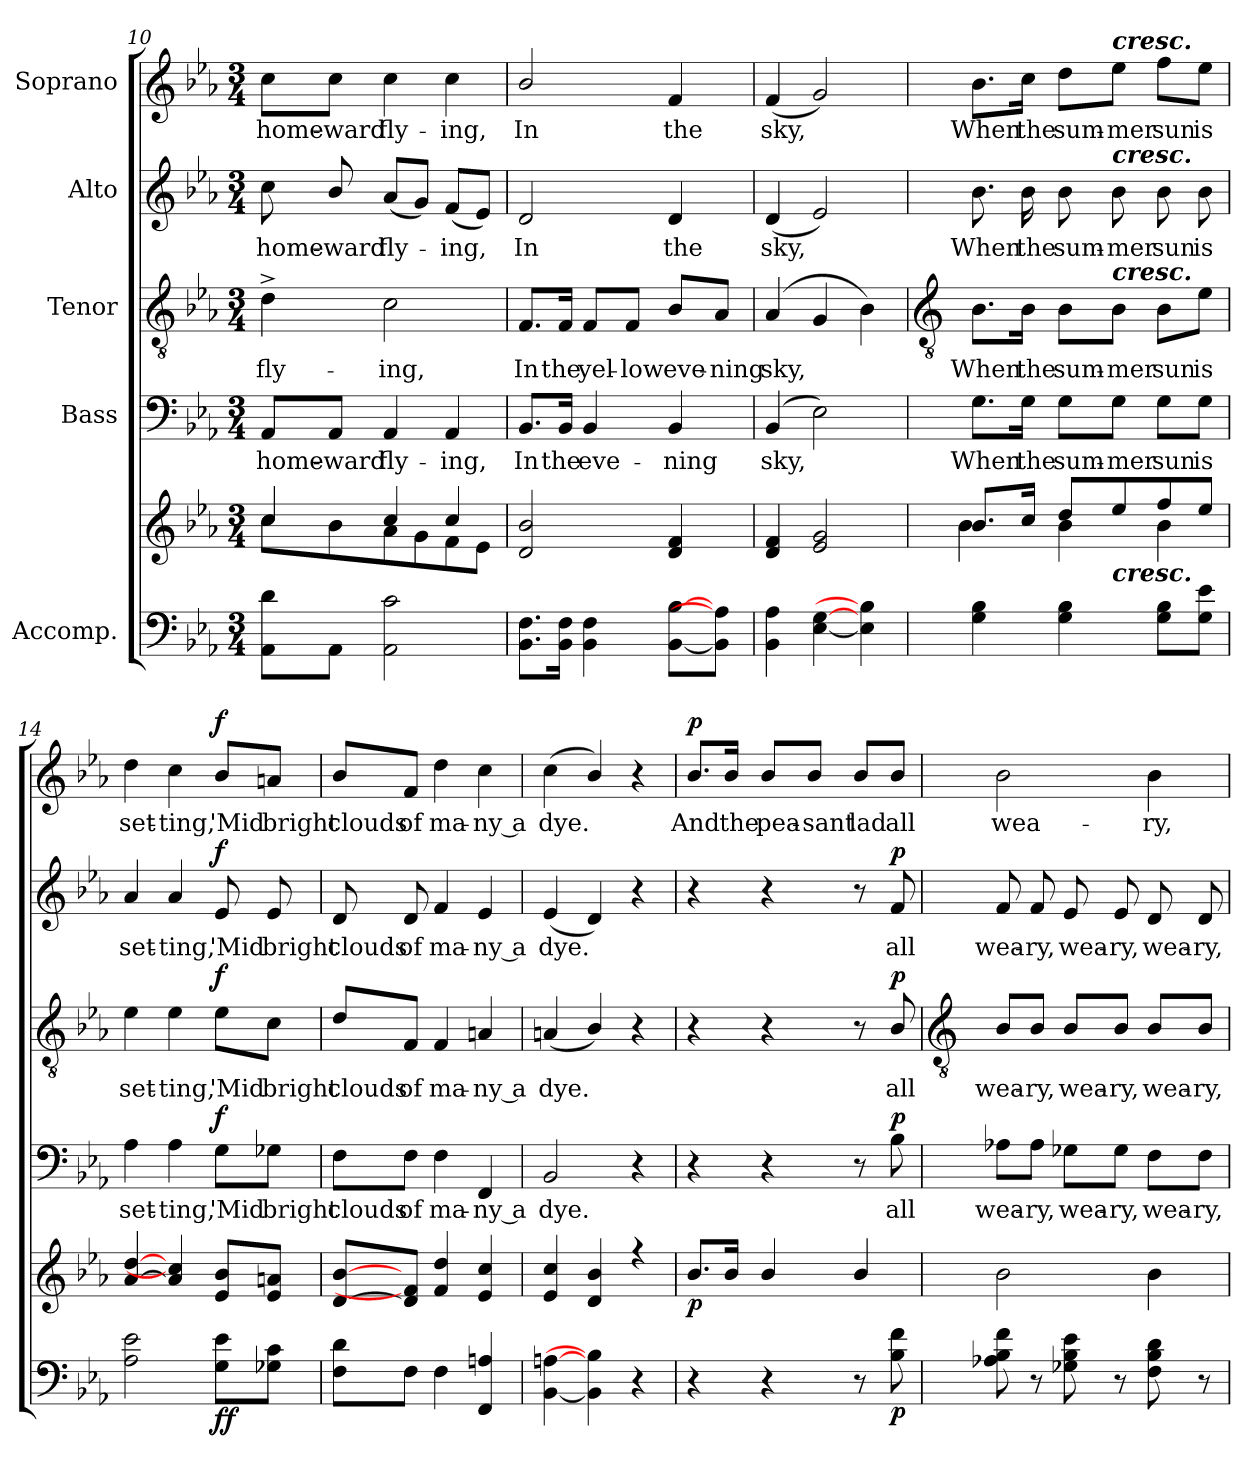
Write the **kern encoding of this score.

**kern	**kern	**dynam	**kern	**text	**dynam	**kern	**text	**dynam	**kern	**text	**dynam	**kern	**text	**dynam
*part5	*part5	*part5	*part4	*part4	*part4	*part3	*part3	*part3	*part2	*part2	*part2	*part1	*part1	*part1
*staff6	*staff5	*staff5/6	*staff4	*staff4	*staff4	*staff3	*staff3	*staff3	*staff2	*staff2	*staff2	*staff1	*staff1	*staff1
*I"Accomp.	*	*	*I"Bass	*	*	*I"Tenor	*	*	*I"Alto	*	*	*I"Soprano	*	*
*clefF4	*clefG2	*	*clefF4	*	*	*clefGv2	*	*	*clefG2	*	*	*clefG2	*	*
*k[b-e-a-]	*k[b-e-a-]	*	*k[b-e-a-]	*	*	*k[b-e-a-]	*	*	*k[b-e-a-]	*	*	*k[b-e-a-]	*	*
*E-:	*E-:	*	*E-:	*	*	*E-:	*	*	*E-:	*	*	*E-:	*	*
*M3/4	*M3/4	*	*M3/4	*	*	*M3/4	*	*	*M3/4	*	*	*M3/4	*	*
=10	=10	=10	=10	=10	=10	=10	=10	=10	=10	=10	=10	=10	=10	=10
*	*^	*	*	*	*	*	*	*	*	*	*	*	*	*
!	!	!	!	!	!LO:LY:b	!	!	!LO:LY:b	!	!	!LO:LY:b	!	!	!LO:LY:b	!
8AA- 8dL	4cc/	8cc\L	.	8AA-/L	home-	.	4d^	fly-	.	8cc	home-	.	8cc\L	home-	.
!	!	!	!	!	!LO:LY:b	!	!	!	!	!	!LO:LY:b	!	!	!LO:LY:b	!
8AA-J	.	8b-\	.	8AA-/J	-ward	.	.	.	.	8b-/	-ward	.	8cc\J	-ward	.
!	!	!	!	!	!LO:LY:b	!	!	!LO:LY:b	!	!	!LO:LY:b	!	!	!LO:LY:b	!
2AA- 2c	4cc/	8a-\	.	4AA-	fly-	.	2c	-ing,	.	(<8a-L	fly-	.	4cc	fly-	.
.	.	8g\	.	.	.	.	.	.	.	8gJ)	.	.	.	.	.
!	!	!	!	!	!LO:LY:b	!	!	!	!	!	!LO:LY:b	!	!	!LO:LY:b	!
.	4cc/	8f\	.	4AA-	-ing,	.	.	.	.	(<8fL	ing,	.	4cc	-ing,	.
.	.	8e-\J	.	.	.	.	.	.	.	8e-J)	.	.	.	.	.
=11	=11	=11	=11	=11	=11	=11	=11	=11	=11	=11	=11	=11	=11	=11	=11
!	!	!LO:N:vis=1	!	!	!LO:LY:b	!	!	!LO:LY:b	!	!	!LO:LY:b	!	!	!LO:LY:b	!
8.BB- 8.FL	2d/ 2b-/	2.ryy	.	8.BB-/L	In	.	8.F/L	In	.	2d	In	.	2b-/	In	.
!	!	!	!	!	!LO:LY:b	!	!	!LO:LY:b	!	!	!	!	!	!	!
16BB- 16FJ	.	.	.	16BB-/Jk	the	.	16F/Jk	the	.	.	.	.	.	.	.
!	!	!	!	!	!LO:LY:b	!	!	!LO:LY:b	!	!	!	!	!	!	!
4BB- 4F	.	.	.	4BB-	eve-	.	8F/L	yel-	.	.	.	.	.	.	.
!	!	!	!	!	!	!	!	!LO:LY:b	!	!	!	!	!	!	!
.	.	.	.	.	.	.	8F/J	-low	.	.	.	.	.	.	.
!	!	!	!	!	!LO:LY:b	!	!	!LO:LY:b	!	!	!LO:LY:b	!	!	!LO:LY:b	!
[8BB- [8B-L	4d/ 4f/	.	.	4BB-	-ning	.	8B-/L	eve-	.	4d	the	.	4f	the	.
!	!	!	!	!	!	!	!	!LO:LY:b	!	!	!	!	!	!	!
8BB-] 8A-]J	.	.	.	.	.	.	8A-/J	-ning	.	.	.	.	.	.	.
=12	=12	=12	=12	=12	=12	=12	=12	=12	=12	=12	=12	=12	=12	=12	=12
!	!	!LO:N:vis=1	!	!	!LO:LY:b	!	!	!LO:LY:b	!	!	!LO:LY:b	!	!	!LO:LY:b	!
4BB- 4A-	4d/ 4f/	2.ryy	.	(<4BB-	sky,	.	(<4A-	sky,	.	(<4d	sky,	.	(<4f	sky,	.
[4E- [4G	2e-/ 2g/	.	.	2E-)	.	.	4G	.	.	2e-)	.	.	2g)	.	.
4E-] 4B-]	.	.	.	.	.	.	4B-)	.	.	.	.	.	.	.	.
!!LO:LB:g=z
=13	=13	=13	=13	=13	=13	=13	=13	=13	=13	=13	=13	=13	=13	=13	=13
*	*	*	*	*	*	*	*clefGv2	*	*	*	*	*	*	*	*
!	!	!	!	!	!LO:LY:b	!	!	!LO:LY:b	!	!	!LO:LY:b	!	!	!LO:LY:b	!
4G 4B-	8.b-/L	4b-\	.	8.G\L	When	.	8.B-\L	When	.	8.b-	When	.	8.b-\L	When	.
!	!	!	!	!	!LO:LY:b	!	!	!LO:LY:b	!	!	!LO:LY:b	!	!	!LO:LY:b	!
.	16cc/J	.	.	16G\Jk	the	.	16B-\Jk	the	.	16b-	the	.	16cc\Jk	the	.
!	!	!	!	!	!LO:LY:b	!	!	!LO:LY:b	!	!	!LO:LY:b	!	!	!LO:LY:b	!
4G 4B-	8dd/L	4b-\	.	8G\L	sum-	.	8B-\L	sum-	.	8b-	sum-	.	8dd\L	sum-	.
!	!	!	!	!	!	!	!	!	!	!	!	!	!LO:TX:a:Bi:t=cresc.	!	!
!	!	!	!	!	!	!	!	!	!	!LO:TX:a:Bi:t=cresc.	!	!	!	!	!
!	!	!	!	!	!	!	!LO:TX:a:Bi:t=cresc.	!	!	!	!	!	!	!	!
!	!LO:TX:b:Bi:t=cresc.	!	!	!	!	!	!	!	!	!	!	!	!	!	!
!	!	!	!	!	!LO:LY:b	!	!	!LO:LY:b	!	!	!LO:LY:b	!	!	!LO:LY:b	!
.	8ee-/	.	.	8G\J	-mer	.	8B-\J	-mer	.	8b-	-mer	.	8ee-\J	-mer	.
!	!	!	!	!	!LO:LY:b	!	!	!LO:LY:b	!	!	!LO:LY:b	!	!	!LO:LY:b	!
8G 8B-L	8ff/	4b-\	.	8G\L	sun	.	8B-\L	sun	.	8b-	sun	.	8ff\L	sun	.
!	!	!	!	!	!LO:LY:b	!	!	!LO:LY:b	!	!	!LO:LY:b	!	!	!LO:LY:b	!
8G 8e-J	8ee-/J	.	.	8G\J	is	.	8e-\J	is	.	8b-	is	.	8ee-\J	is	.
=14	=14	=14	=14	=14	=14	=14	=14	=14	=14	=14	=14	=14	=14	=14	=14
!	!	!LO:N:vis=1	!	!	!LO:LY:b	!	!	!LO:LY:b	!	!	!LO:LY:b	!	!	!LO:LY:b	!
2A- 2e-	[4a-/ [4dd/	2.ryy	.	4A-	set-	.	4e-	set-	.	4a-	set-	.	4dd	set-	.
!	!	!	!	!	!LO:LY:b	!	!	!LO:LY:b	!	!	!LO:LY:b	!	!	!LO:LY:b	!
.	4a-/] 4cc/]	.	.	4A-	-ting,	.	4e-	-ting,	.	4a-	-ting,	.	4cc	-ting,	.
!	!	!	!LO:DY:b=2	!	!LO:LY:b	!	!	!LO:LY:b	!	!	!LO:LY:b	!	!	!LO:LY:b	!
!	!	!	!LO:DY:n=1:b	!	!	!LO:DY:b	!	!	!LO:DY:b	!	!	!LO:DY:b	!	!	!LO:DY:b
8G 8e-L	8e-/ 8b-/L	.	f f	8G\L	'Mid	f	8e-\L	'Mid	f	8e-	'Mid	f	8b-/L	'Mid	f
!	!	!	!	!	!LO:LY:b	!	!	!LO:LY:b	!	!	!LO:LY:b	!	!	!LO:LY:b	!
8G-X 8cJ	8e-/ 8an/J	.	.	8G-X\J	bright	.	8c\J	bright	.	8e-	bright	.	8an/J	bright	.
=15	=15	=15	=15	=15	=15	=15	=15	=15	=15	=15	=15	=15	=15	=15	=15
!	!	!LO:N:vis=1	!	!	!LO:LY:b	!	!	!LO:LY:b	!	!	!LO:LY:b	!	!	!LO:LY:b	!
8F 8dL	[8d/ [8b-/L	2.ryy	.	8F\L	clouds	.	8d/L	clouds	.	8d	clouds	.	8b-/L	clouds	.
!	!	!	!	!	!LO:LY:b	!	!	!LO:LY:b	!	!	!LO:LY:b	!	!	!LO:LY:b	!
8FJ	8d/] 8f/]J	.	.	8F\J	of	.	8F/J	of	.	8d	of	.	8f/J	of	.
!	!	!	!	!	!LO:LY:b	!	!	!LO:LY:b	!	!	!LO:LY:b	!	!	!LO:LY:b	!
4F	4f/ 4dd/	.	.	4F	ma-	.	4F	ma-	.	4f	ma-	.	4dd	ma-	.
!	!	!	!	!	!LO:LY:b	!	!	!LO:LY:b	!	!	!LO:LY:b	!	!	!LO:LY:b	!
4FF 4An	4e-/ 4cc/	.	.	4FF	-ny a	.	4An	-ny a	.	4e-	-ny a	.	4cc	-ny a	.
=16	=16	=16	=16	=16	=16	=16	=16	=16	=16	=16	=16	=16	=16	=16	=16
!	!	!LO:N:vis=1	!	!	!LO:LY:b	!	!	!LO:LY:b	!	!	!LO:LY:b	!	!	!LO:LY:b	!
[4BB- [4An	4e-/ 4cc/	2.ryy	.	2BB-	dye.	.	(<4An	dye.	.	(<4e-	dye.	.	(<4cc	dye.	.
4BB-] 4B-]	4d/ 4b-/	.	.	.	.	.	4B-/)	.	.	4d)	.	.	4b-/)	.	.
4r	4r	.	.	4r	.	.	4r	.	.	4r	.	.	4r	.	.
=17	=17	=17	=17	=17	=17	=17	=17	=17	=17	=17	=17	=17	=17	=17	=17
!	!	!LO:N:vis=1	!LO:DY:b	!	!	!	!	!	!	!	!	!	!	!LO:LY:b	!LO:DY:b
4r	8.b-/L	2.ryy	p	4r	.	.	4r	.	.	4r	.	.	8.b-/L	And	p
!	!	!	!	!	!	!	!	!	!	!	!	!	!	!LO:LY:b	!
.	16b-/J	.	.	.	.	.	.	.	.	.	.	.	16b-/Jk	the	.
!	!	!	!	!	!	!	!	!	!	!	!	!	!	!LO:LY:b	!
4r	4b-/	.	.	4r	.	.	4r	.	.	4r	.	.	8b-/L	pea-	.
!	!	!	!	!	!	!	!	!	!	!	!	!	!	!LO:LY:b	!
.	.	.	.	.	.	.	.	.	.	.	.	.	8b-/J	-sant	.
!	!	!	!	!	!	!	!	!	!	!	!	!	!	!LO:LY:b	!
8r	4b-/	.	.	8r	.	.	8r	.	.	8r	.	.	8b-/L	lad	.
!	!	!	!LO:DY:b=2	!	!LO:LY:b	!LO:DY:b	!	!LO:LY:b	!LO:DY:b	!	!LO:LY:b	!LO:DY:b	!	!LO:LY:b	!
8B- 8f	.	.	p	8B-	all	p	8B-/	all	p	8f	all	p	8b-/J	all	.
*	*v	*v	*	*	*	*	*	*	*	*	*	*	*	*	*
!!LO:LB:g=z
=18	=18	=18	=18	=18	=18	=18	=18	=18	=18	=18	=18	=18	=18	=18
*	*	*	*	*	*	*clefGv2	*	*	*	*	*	*	*	*
!	!	!	!	!LO:LY:b	!	!	!LO:LY:b	!	!	!LO:LY:b	!	!	!LO:LY:b	!
8A-X 8B- 8f	2b-	.	8A-X\L	wea-	.	8B-/L	wea-	.	8f	wea-	.	2b-	wea-	.
!	!	!	!	!LO:LY:b	!	!	!LO:LY:b	!	!	!LO:LY:b	!	!	!	!
8r	.	.	8A-\J	-ry,	.	8B-/J	-ry,	.	8f	-ry,	.	.	.	.
!	!	!	!	!LO:LY:b	!	!	!LO:LY:b	!	!	!LO:LY:b	!	!	!	!
8G-X 8B- 8e-	.	.	8G-X\L	wea-	.	8B-/L	wea-	.	8e-	wea-	.	.	.	.
!	!	!	!	!LO:LY:b	!	!	!LO:LY:b	!	!	!LO:LY:b	!	!	!	!
8r	.	.	8G-\J	-ry,	.	8B-/J	-ry,	.	8e-	-ry,	.	.	.	.
!	!	!	!	!LO:LY:b	!	!	!LO:LY:b	!	!	!LO:LY:b	!	!	!LO:LY:b	!
8F 8B- 8d	4b-	.	8F\L	wea-	.	8B-/L	wea-	.	8d	wea-	.	4b-	-ry,	.
!	!	!	!	!LO:LY:b	!	!	!LO:LY:b	!	!	!LO:LY:b	!	!	!	!
8r	.	.	8F\J	-ry,	.	8B-/J	-ry,	.	8d	-ry,	.	.	.	.
=	=	=	=	=	=	=	=	=	=	=	=	=	=	=
*-	*-	*-	*-	*-	*-	*-	*-	*-	*-	*-	*-	*-	*-	*-
